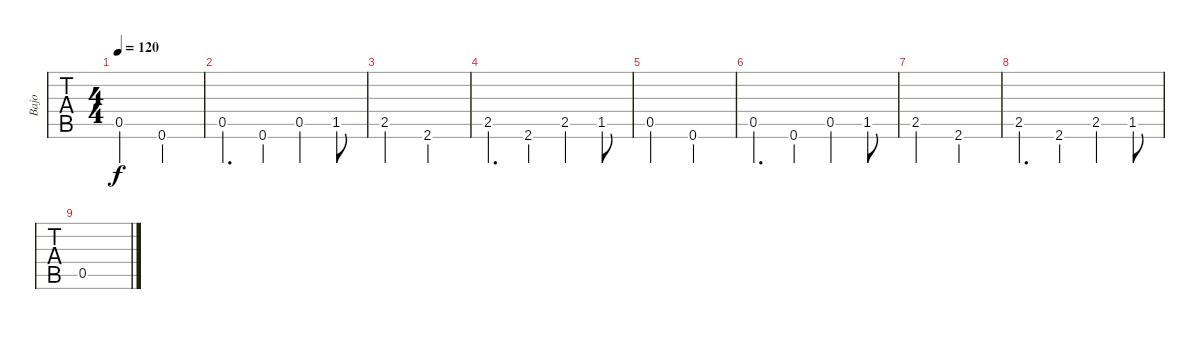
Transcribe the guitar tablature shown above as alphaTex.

\track ("Bajo" "Bajo") {instrument acousticguitarnylon}
\staff {tabs}
\tuning (E4 B3 G3 D3 A2 E2) {hide}
\ts (4 4)
\tempo 120
\clef g2
\ks c
0.5.2{dy f} 0.6.2 |
0.5.4{d} 0.6.4 0.5.4 1.5.8 |
2.5.2 2.6.2 |
2.5.4{d} 2.6.4 2.5.4 1.5.8 |
0.5.2 0.6.2 |
0.5.4{d} 0.6.4 0.5.4 1.5.8 |
2.5.2 2.6.2 |
2.5.4{d} 2.6.4 2.5.4 1.5.8 |
0.5.1
